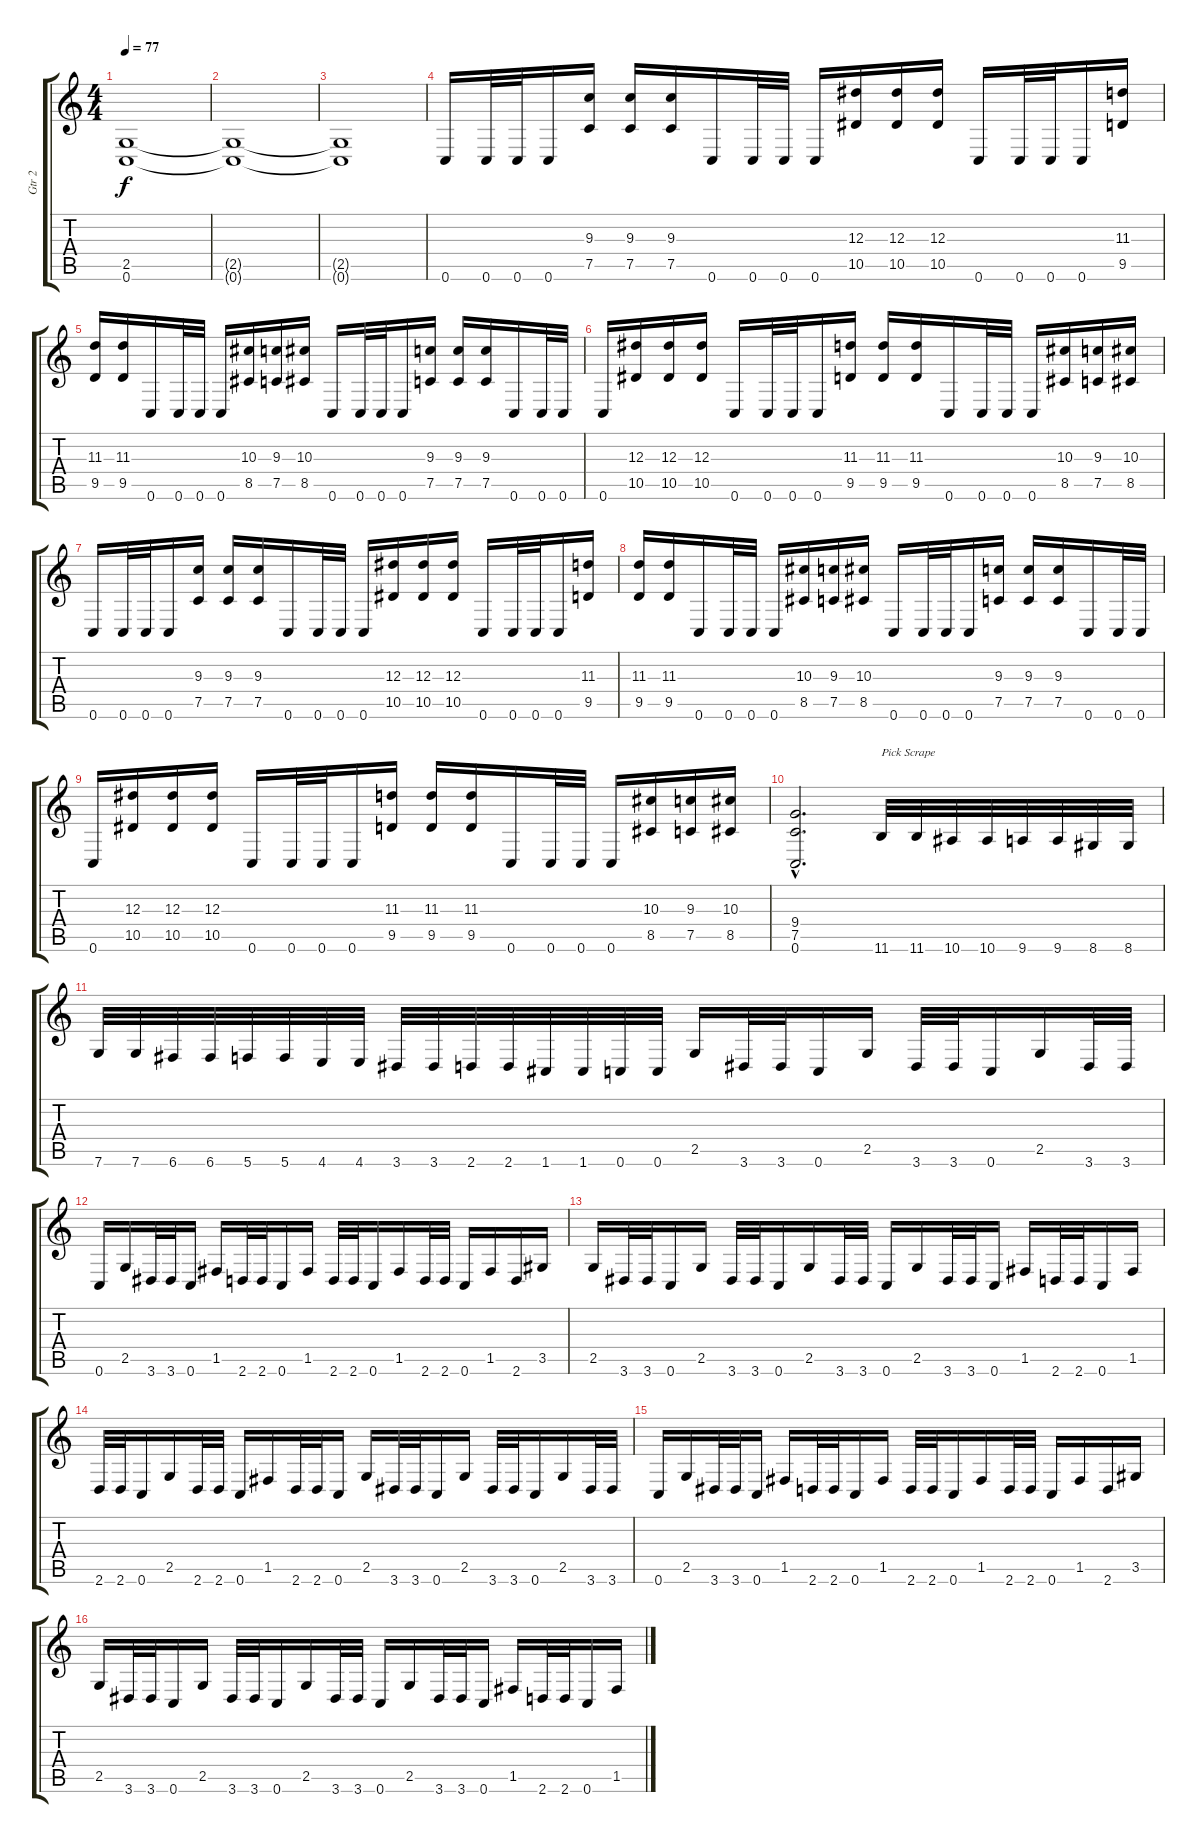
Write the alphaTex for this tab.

\track ("Gtr 2" "Gtr 2") {instrument distortionguitar}
\staff {score tabs}
\tuning (C4 G3 Eb3 Bb2 F2 C2) {hide}
\ts (4 4)
\tempo 77
\clef g2
\ks c
(2.5 0.6).1{dy f} |
(2.5{t} 0.6{t}).1 |
(2.5{t} 0.6{t}).1 |
0.6.16 0.6.32 0.6.32 0.6.16 (9.3 7.5).16 (9.3 7.5).16 (9.3 7.5).16 0.6.16 0.6.32 0.6.32 0.6.16 (12.3 10.5).16 (12.3 10.5).16 (12.3 10.5).16 0.6.16 0.6.32 0.6.32 0.6.16 (11.3 9.5).16 |
(11.3 9.5).16 (11.3 9.5).16 0.6.16 0.6.32 0.6.32 0.6.16 (10.3 8.5).16 (9.3 7.5).16 (10.3 8.5).16 0.6.16 0.6.32 0.6.32 0.6.16 (9.3 7.5).16 (9.3 7.5).16 (9.3 7.5).16 0.6.16 0.6.32 0.6.32 |
0.6.16 (12.3 10.5).16 (12.3 10.5).16 (12.3 10.5).16 0.6.16 0.6.32 0.6.32 0.6.16 (11.3 9.5).16 (11.3 9.5).16 (11.3 9.5).16 0.6.16 0.6.32 0.6.32 0.6.16 (10.3 8.5).16 (9.3 7.5).16 (10.3 8.5).16 |
0.6.16 0.6.32 0.6.32 0.6.16 (9.3 7.5).16 (9.3 7.5).16 (9.3 7.5).16 0.6.16 0.6.32 0.6.32 0.6.16 (12.3 10.5).16 (12.3 10.5).16 (12.3 10.5).16 0.6.16 0.6.32 0.6.32 0.6.16 (11.3 9.5).16 |
(11.3 9.5).16 (11.3 9.5).16 0.6.16 0.6.32 0.6.32 0.6.16 (10.3 8.5).16 (9.3 7.5).16 (10.3 8.5).16 0.6.16 0.6.32 0.6.32 0.6.16 (9.3 7.5).16 (9.3 7.5).16 (9.3 7.5).16 0.6.16 0.6.32 0.6.32 |
0.6.16 (12.3 10.5).16 (12.3 10.5).16 (12.3 10.5).16 0.6.16 0.6.32 0.6.32 0.6.16 (11.3 9.5).16 (11.3 9.5).16 (11.3 9.5).16 0.6.16 0.6.32 0.6.32 0.6.16 (10.3 8.5).16 (9.3 7.5).16 (10.3 8.5).16 |
(9.4{hac} 7.5{hac} 0.6{hac}).2{d} 11.6.32{txt "Pick Scrape" instrument guitarfretnoise} 11.6.32 10.6.32 10.6.32 9.6.32 9.6.32 8.6.32 8.6.32 |
7.6.32 7.6.32 6.6.32 6.6.32 5.6.32 5.6.32 4.6.32 4.6.32 3.6.32 3.6.32 2.6.32 2.6.32 1.6.32 1.6.32 0.6.32 0.6.32 2.5.16{instrument distortionguitar} 3.6.32 3.6.32 0.6.16 2.5.16 3.6.32 3.6.32 0.6.16 2.5.16 3.6.32 3.6.32 |
0.6.16 2.5.16 3.6.32 3.6.32 0.6.16 1.5.16 2.6.32 2.6.32 0.6.16 1.5.16 2.6.32 2.6.32 0.6.16 1.5.16 2.6.32 2.6.32 0.6.16 1.5.16 2.6.16 3.5.16 |
2.5.16 3.6.32 3.6.32 0.6.16 2.5.16 3.6.32 3.6.32 0.6.16 2.5.16 3.6.32 3.6.32 0.6.16 2.5.16 3.6.32 3.6.32 0.6.16 1.5.16 2.6.32 2.6.32 0.6.16 1.5.16 |
2.6.32 2.6.32 0.6.16 2.5.16 2.6.32 2.6.32 0.6.16 1.5.16 2.6.32 2.6.32 0.6.16 2.5.16 3.6.32 3.6.32 0.6.16 2.5.16 3.6.32 3.6.32 0.6.16 2.5.16 3.6.32 3.6.32 |
0.6.16 2.5.16 3.6.32 3.6.32 0.6.16 1.5.16 2.6.32 2.6.32 0.6.16 1.5.16 2.6.32 2.6.32 0.6.16 1.5.16 2.6.32 2.6.32 0.6.16 1.5.16 2.6.16 3.5.16 |
2.5.16 3.6.32 3.6.32 0.6.16 2.5.16 3.6.32 3.6.32 0.6.16 2.5.16 3.6.32 3.6.32 0.6.16 2.5.16 3.6.32 3.6.32 0.6.16 1.5.16 2.6.32 2.6.32 0.6.16 1.5.16
